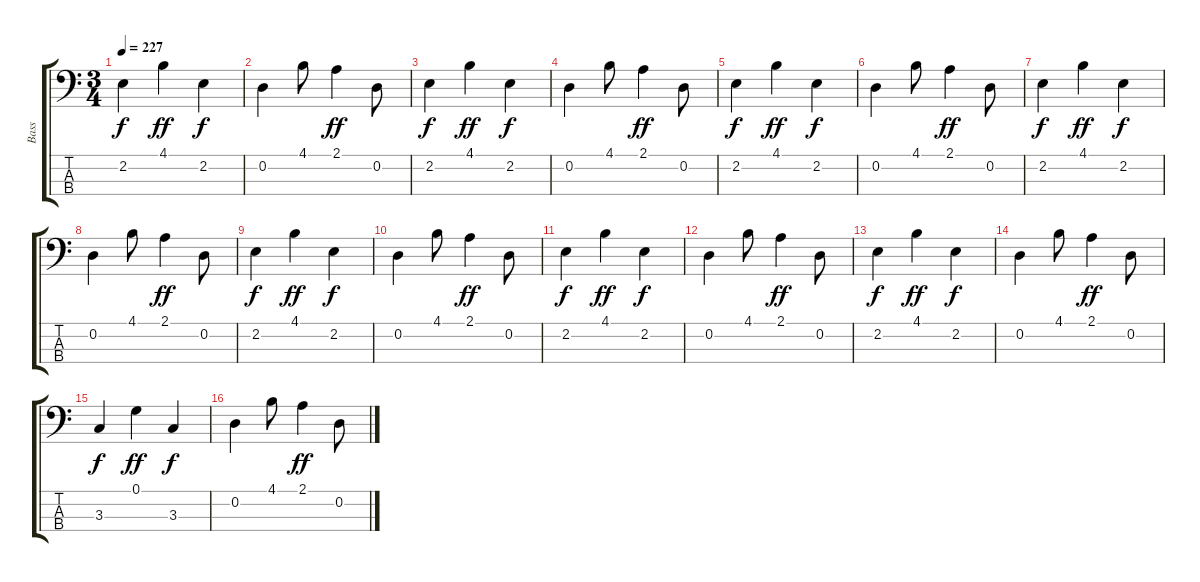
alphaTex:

\track ("Bass" "Bass") {instrument electricbassfinger}
\staff {score tabs}
\tuning (G2 D2 A1 E1) {hide}
\ts (3 4)
\tempo 227
\clef f4
\ks c
2.2.4{dy f} 4.1.4{dy ff} 2.2.4{dy f} |
0.2.4 4.1.8 2.1.4{dy ff} 0.2.8 |
2.2.4{dy f} 4.1.4{dy ff} 2.2.4{dy f} |
0.2.4 4.1.8 2.1.4{dy ff} 0.2.8 |
2.2.4{dy f} 4.1.4{dy ff} 2.2.4{dy f} |
0.2.4 4.1.8 2.1.4{dy ff} 0.2.8 |
2.2.4{dy f} 4.1.4{dy ff} 2.2.4{dy f} |
0.2.4 4.1.8 2.1.4{dy ff} 0.2.8 |
2.2.4{dy f} 4.1.4{dy ff} 2.2.4{dy f} |
0.2.4 4.1.8 2.1.4{dy ff} 0.2.8 |
2.2.4{dy f} 4.1.4{dy ff} 2.2.4{dy f} |
0.2.4 4.1.8 2.1.4{dy ff} 0.2.8 |
2.2.4{dy f} 4.1.4{dy ff} 2.2.4{dy f} |
0.2.4 4.1.8 2.1.4{dy ff} 0.2.8 |
3.3.4{dy f} 0.1.4{dy ff} 3.3.4{dy f} |
0.2.4 4.1.8 2.1.4{dy ff} 0.2.8
